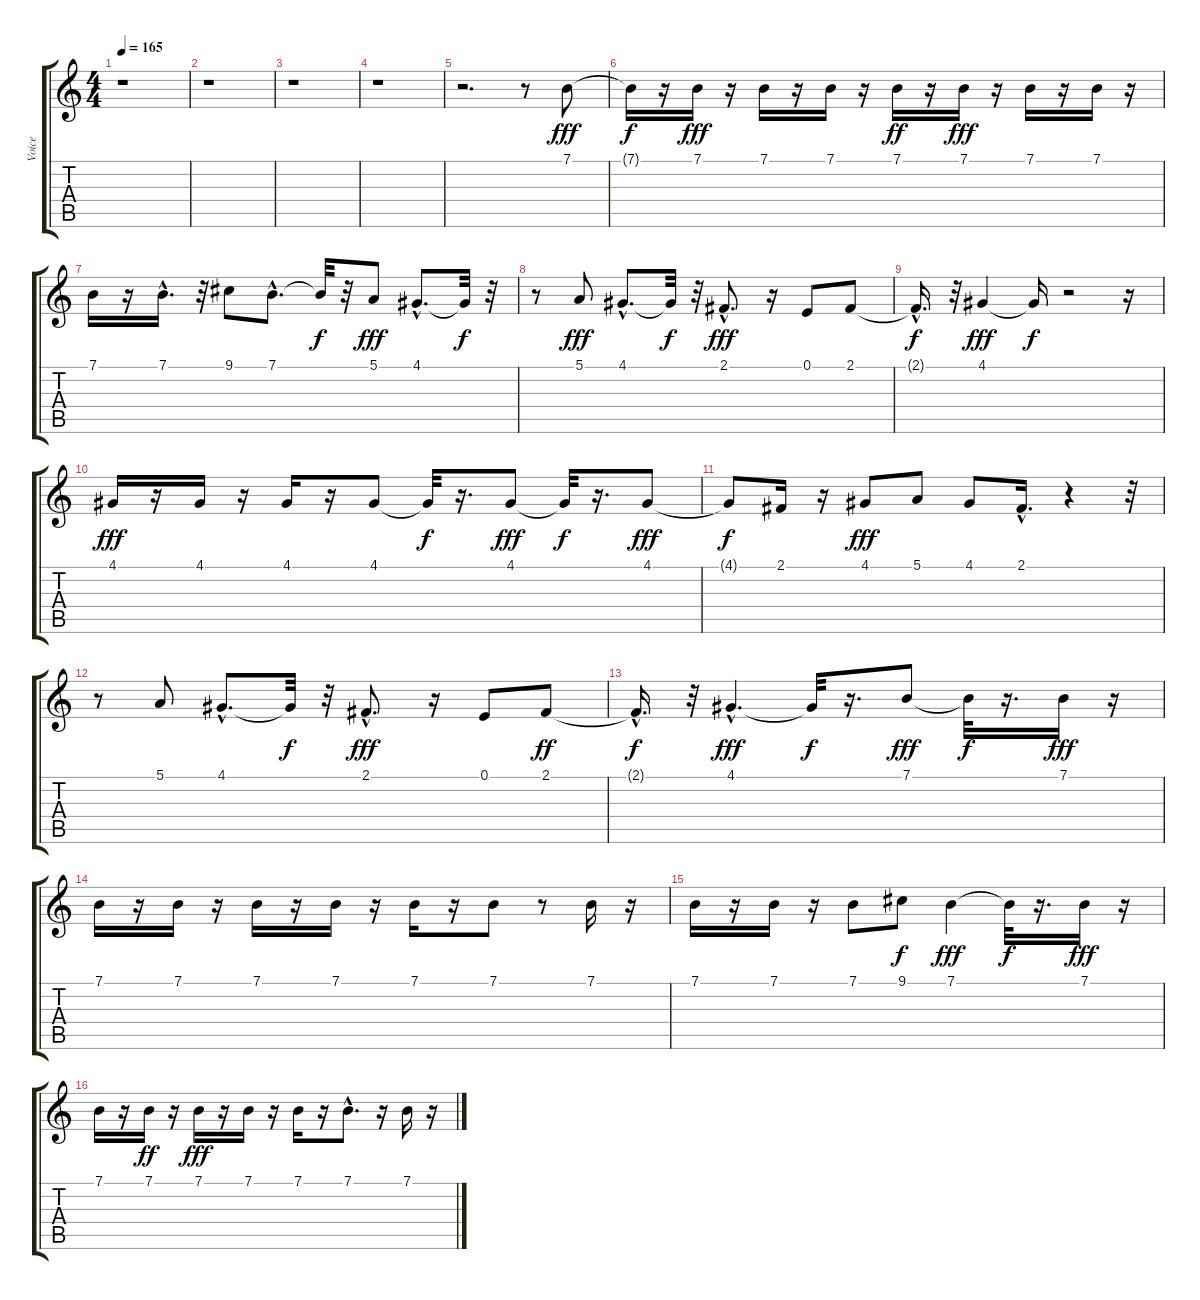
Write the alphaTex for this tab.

\track ("Voice" "Voice") {instrument clavinet}
\staff {score tabs}
\tuning (E4 B3 G3 D3 A2 E2) {hide}
\ts (4 4)
\tempo 165
\clef g2
\ks c
r.1{dy fff instrument clavinet} |
r.1 |
r.1 |
r.1 |
r.2{d} r.8 7.1.8 |
7.1{t}.16{dy f} r.16 7.1.16{dy fff} r.16 7.1.16 r.16 7.1.16 r.16 7.1.16{dy ff} r.16 7.1.16{dy fff} r.16 7.1.16 r.16 7.1.16 r.16 |
7.1.16 r.16 7.1{hac}.16{d} r.32 9.1.8 7.1{hac}.8{d} 7.1{t}.32{dy f} r.32 5.1.8{dy fff} 4.1{hac}.8{d} 4.1{t}.32{dy f} r.32 |
r.8 5.1.8{dy fff} 4.1{hac}.8{d} 4.1{t}.32{dy f} r.32 2.1{hac}.8{d dy fff} r.16 0.1.8 2.1.8 |
2.1{hac t}.16{d dy f} r.32 4.1.4{dy fff} 4.1{t}.16{dy f} r.2 r.16 |
4.1.16{dy fff} r.16 4.1.16 r.16 4.1.16 r.16 4.1.8 4.1{t}.32{dy f} r.16{d} 4.1.8{dy fff} 4.1{t}.32{dy f} r.16{d} 4.1.8{dy fff} |
4.1{t}.8{dy f} 2.1.16 r.16 4.1.8{dy fff} 5.1.8 4.1.8 2.1{hac}.16{d} r.4 r.32 |
r.8 5.1.8 4.1{hac}.8{d} 4.1{t}.32{dy f} r.32 2.1{hac}.8{d dy fff} r.16 0.1.8 2.1.8{dy ff} |
2.1{hac t}.16{d dy f} r.32 4.1{hac}.4{d dy fff} 4.1{t}.32{dy f} r.16{d} 7.1.8{dy fff} 7.1{t}.32{dy f} r.16{d} 7.1.16{dy fff} r.16 |
7.1.16 r.16 7.1.16 r.16 7.1.16 r.16 7.1.16 r.16 7.1.16 r.16 7.1.8 r.8 7.1.16 r.16 |
7.1.16 r.16 7.1.16 r.16 7.1.8 9.1.8{dy f} 7.1.4{dy fff} 7.1{t}.32{dy f} r.16{d} 7.1.16{dy fff} r.16 |
7.1.16 r.16 7.1.16{dy ff} r.16 7.1.16{dy fff} r.16 7.1.16 r.16 7.1.16 r.16 7.1{hac}.8{d} r.16 7.1.16 r.16
